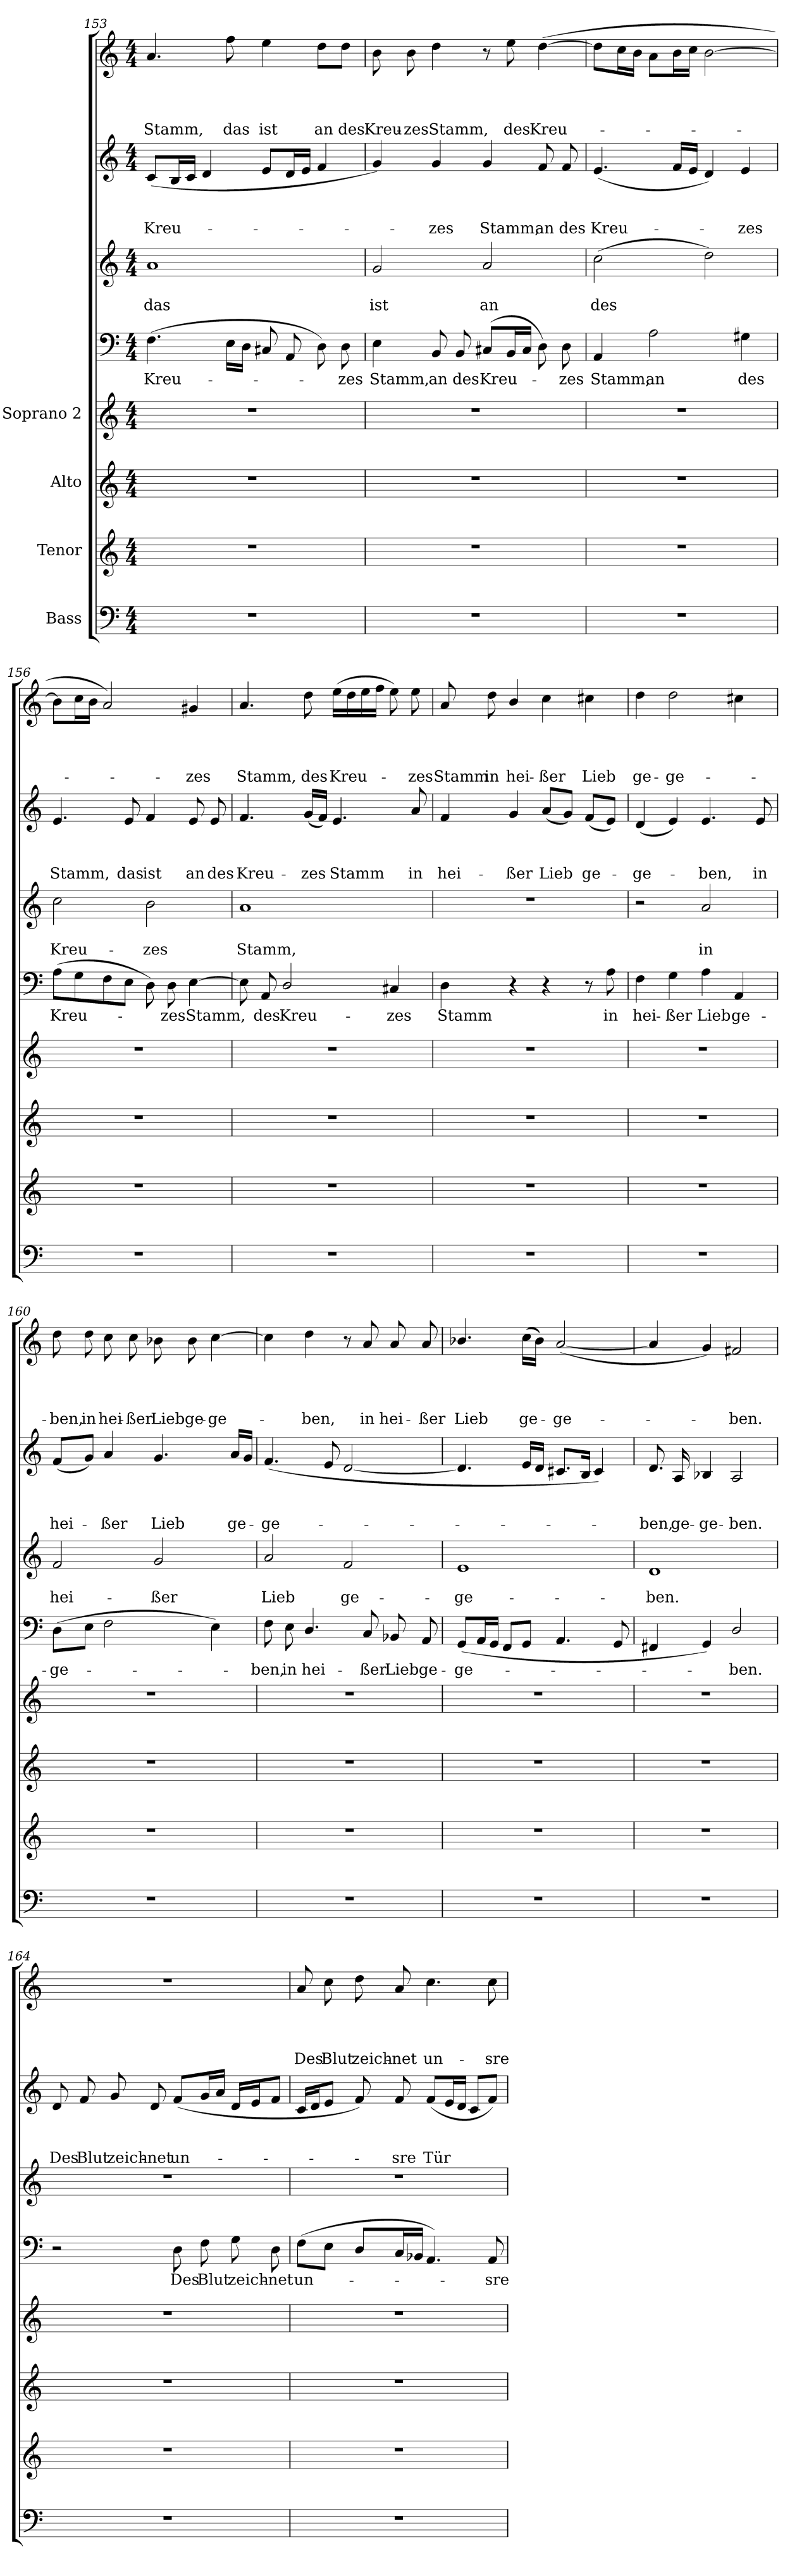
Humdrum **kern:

**kern	**kern	**kern	**kern	**kern	**text	**kern	**text	**text	**kern	**text	**text	**text	**kern	**text	**text	**text	**text
*part8	*part7	*part6	*part5	*part4	*part4	*part3	*part3	*part3	*part2	*part2	*part2	*part2	*part1	*part1	*part1	*part1	*part1
*staff8	*staff7	*staff6	*staff5	*staff4	*staff4	*staff3	*staff3	*staff3	*staff2	*staff2	*staff2	*staff2	*staff1	*staff1	*staff1	*staff1	*staff1
*I"Bass	*I"Tenor	*I"Alto	*I"Soprano 2	*	*	*	*	*	*	*	*	*	*	*	*	*	*
*clefF4	*clefG2	*clefG2	*clefG2	*clefF4	*	*clefG2	*	*	*clefG2	*	*	*	*clefG2	*	*	*	*
*	*ITrd7c12	*	*	*	*	*ITrd7c12	*	*	*	*	*	*	*	*	*	*	*
*k[]	*k[]	*k[]	*k[]	*k[]	*	*k[]	*	*	*k[]	*	*	*	*k[]	*	*	*	*
*C:	*C:	*C:	*C:	*C:	*	*C:	*	*	*C:	*	*	*	*C:	*	*	*	*
*M4/4	*M4/4	*M4/4	*M4/4	*M4/4	*	*M4/4	*	*	*M4/4	*	*	*	*M4/4	*	*	*	*
=153	=153	=153	=153	=153	=153	=153	=153	=153	=153	=153	=153	=153	=153	=153	=153	=153	=153
!	!	!	!	!	!LO:LY:b	!	!	!LO:LY:b	!	!	!	!LO:LY:b	!	!	!	!	!LO:LY:b
1r	1r	1r	1r	(>4.F\	Kreu-	1A	.	das	(<8c/L	.	.	Kreu-	4.a/	.	.	.	Stamm,
.	.	.	.	.	.	.	.	.	16B/L	.	.	.	.	.	.	.	.
.	.	.	.	.	.	.	.	.	16c/JJ	.	.	.	.	.	.	.	.
.	.	.	.	.	.	.	.	.	4d/	.	.	.	.	.	.	.	.
!	!	!	!	!	!	!	!	!	!	!	!	!	!	!	!	!	!LO:LY:b
.	.	.	.	16E\LL	.	.	.	.	.	.	.	.	8ff\	.	.	.	das
.	.	.	.	16D\JJ	.	.	.	.	.	.	.	.	.	.	.	.	.
!	!	!	!	!	!	!	!	!	!	!	!	!	!	!	!	!	!LO:LY:b
.	.	.	.	8C#X/	.	.	.	.	8e/L	.	.	.	4ee\	.	.	.	ist
.	.	.	.	8AA/	.	.	.	.	16d/L	.	.	.	.	.	.	.	.
.	.	.	.	.	.	.	.	.	16e/JJ	.	.	.	.	.	.	.	.
!	!	!	!	!	!	!	!	!	!	!	!	!	!	!	!	!	!LO:LY:b
.	.	.	.	8D\)	.	.	.	.	4f/	.	.	.	8dd\L	.	.	.	an
!	!	!	!	!	!LO:LY:b	!	!	!	!	!	!	!	!	!	!	!	!LO:LY:b
.	.	.	.	8D\	-zes	.	.	.	.	.	.	.	8dd\J	.	.	.	des
!!LO:LB:g=z
=154	=154	=154	=154	=154	=154	=154	=154	=154	=154	=154	=154	=154	=154	=154	=154	=154	=154
!	!	!	!	!	!LO:LY:b	!	!	!LO:LY:b	!	!	!	!	!	!	!	!	!LO:LY:b
1r	1r	1r	1r	4E\	Stamm,	2G/	.	ist	4g/)	.	.	.	8b\	.	.	.	Kreu-
!	!	!	!	!	!	!	!	!	!	!	!	!	!	!	!	!	!LO:LY:b
.	.	.	.	.	.	.	.	.	.	.	.	.	8b\	.	.	.	-zes
!	!	!	!	!	!LO:LY:b	!	!	!	!	!	!	!LO:LY:b	!	!	!	!	!LO:LY:b
.	.	.	.	8BB/	an	.	.	.	4g/	.	.	-zes	4dd\	.	.	.	Stamm,
!	!	!	!	!	!LO:LY:b	!	!	!	!	!	!	!	!	!	!	!	!
.	.	.	.	8BB/	des	.	.	.	.	.	.	.	.	.	.	.	.
!	!	!	!	!	!LO:LY:b	!	!	!LO:LY:b	!	!	!	!LO:LY:b	!	!	!	!	!
.	.	.	.	(>8C#X/L	Kreu-	2A/	.	an	4g/	.	.	Stamm,	8r	.	.	.	.
!	!	!	!	!	!	!	!	!	!	!	!	!	!	!	!	!	!LO:LY:b
.	.	.	.	16BB/L	.	.	.	.	.	.	.	.	8ee\	.	.	.	des
.	.	.	.	16C#/JJ	.	.	.	.	.	.	.	.	.	.	.	.	.
!	!	!	!	!	!	!	!	!	!	!	!	!LO:LY:b	!	!	!	!	!LO:LY:b
.	.	.	.	8D\)	.	.	.	.	8f/	.	.	an	(>[>4dd\	.	.	.	Kreu-
!	!	!	!	!	!LO:LY:b	!	!	!	!	!	!	!LO:LY:b	!	!	!	!	!
.	.	.	.	8D\	-zes	.	.	.	8f/	.	.	des	.	.	.	.	.
=155	=155	=155	=155	=155	=155	=155	=155	=155	=155	=155	=155	=155	=155	=155	=155	=155	=155
!	!	!	!	!	!LO:LY:b	!	!	!LO:LY:b	!	!	!	!LO:LY:b	!	!	!	!	!
1r	1r	1r	1r	4AA/	Stamm,	(>2c\	.	des	(<4.e/	.	.	Kreu-	8dd\L]	.	.	.	.
.	.	.	.	.	.	.	.	.	.	.	.	.	16cc\L	.	.	.	.
.	.	.	.	.	.	.	.	.	.	.	.	.	16b\JJ	.	.	.	.
!	!	!	!	!	!LO:LY:b	!	!	!	!	!	!	!	!	!	!	!	!
.	.	.	.	2A\	an	.	.	.	.	.	.	.	8a\L	.	.	.	.
.	.	.	.	.	.	.	.	.	16f/LL	.	.	.	16b\L	.	.	.	.
.	.	.	.	.	.	.	.	.	16e/JJ	.	.	.	16cc\JJ	.	.	.	.
.	.	.	.	.	.	2d\)	.	.	4d/)	.	.	.	[>2b\	.	.	.	.
!	!	!	!	!	!LO:LY:b	!	!	!	!	!	!	!LO:LY:b	!	!	!	!	!
.	.	.	.	4G#X\	des	.	.	.	4e/	.	.	-zes	.	.	.	.	.
=156	=156	=156	=156	=156	=156	=156	=156	=156	=156	=156	=156	=156	=156	=156	=156	=156	=156
!	!	!	!	!	!LO:LY:b	!	!	!LO:LY:b	!	!	!	!LO:LY:b	!	!	!	!	!
1r	1r	1r	1r	(>8A\L	Kreu-	2c\	.	Kreu-	4.e/	.	.	Stamm,	8b\L]	.	.	.	.
.	.	.	.	8G\	.	.	.	.	.	.	.	.	16cc\L	.	.	.	.
.	.	.	.	.	.	.	.	.	.	.	.	.	16b\JJ	.	.	.	.
.	.	.	.	8F\	.	.	.	.	.	.	.	.	2a/)	.	.	.	.
!	!	!	!	!	!	!	!	!	!	!	!	!LO:LY:b	!	!	!	!	!
.	.	.	.	8E\J	.	.	.	.	8e/	.	.	das	.	.	.	.	.
!	!	!	!	!	!	!	!	!LO:LY:b	!	!	!	!LO:LY:b	!	!	!	!	!
.	.	.	.	8D\)	.	2B\	.	-zes	4f/	.	.	ist	.	.	.	.	.
!	!	!	!	!	!LO:LY:b	!	!	!	!	!	!	!	!	!	!	!	!
.	.	.	.	8D\	-zes	.	.	.	.	.	.	.	.	.	.	.	.
!	!	!	!	!	!LO:LY:b	!	!	!	!	!	!	!LO:LY:b	!	!	!	!	!LO:LY:b
.	.	.	.	[>4E\	Stamm,	.	.	.	8e/	.	.	an	4g#X/	.	.	.	-zes
!	!	!	!	!	!	!	!	!	!	!	!	!LO:LY:b	!	!	!	!	!
.	.	.	.	.	.	.	.	.	8e/	.	.	des	.	.	.	.	.
!!LO:LB:g=z
=157	=157	=157	=157	=157	=157	=157	=157	=157	=157	=157	=157	=157	=157	=157	=157	=157	=157
!	!	!	!	!	!	!	!	!LO:LY:b	!	!	!	!LO:LY:b	!	!	!	!	!LO:LY:b
1r	1r	1r	1r	8E\]	.	1A	.	Stamm,	4.f/	.	.	Kreu-	4.a/	.	.	.	Stamm,
!	!	!	!	!	!LO:LY:b	!	!	!	!	!	!	!	!	!	!	!	!
.	.	.	.	8AA/	des	.	.	.	.	.	.	.	.	.	.	.	.
!	!	!	!	!	!LO:LY:b	!	!	!	!	!	!	!	!	!	!	!	!
.	.	.	.	2D/	Kreu-	.	.	.	.	.	.	.	.	.	.	.	.
!	!	!	!	!	!	!	!	!	!	!	!	!LO:LY:b	!	!	!	!	!LO:LY:b
.	.	.	.	.	.	.	.	.	(<16g/LL	.	.	-zes	8dd\	.	.	.	des
.	.	.	.	.	.	.	.	.	16f/JJ)	.	.	.	.	.	.	.	.
!	!	!	!	!	!	!	!	!	!	!	!	!LO:LY:b	!	!	!	!	!LO:LY:b
.	.	.	.	.	.	.	.	.	4.e/	.	.	Stamm	(>16ee\LL	.	.	.	Kreu-
.	.	.	.	.	.	.	.	.	.	.	.	.	16dd\	.	.	.	.
.	.	.	.	.	.	.	.	.	.	.	.	.	16ee\	.	.	.	.
.	.	.	.	.	.	.	.	.	.	.	.	.	16ff\JJ	.	.	.	.
!	!	!	!	!	!LO:LY:b	!	!	!	!	!	!	!	!	!	!	!	!
.	.	.	.	4C#X/	-zes	.	.	.	.	.	.	.	8ee\)	.	.	.	.
!	!	!	!	!	!	!	!	!	!	!	!	!LO:LY:b	!	!	!	!	!LO:LY:b
.	.	.	.	.	.	.	.	.	8a/	.	.	in	8ee\	.	.	.	-zes
=158	=158	=158	=158	=158	=158	=158	=158	=158	=158	=158	=158	=158	=158	=158	=158	=158	=158
!	!	!	!	!	!LO:LY:b	!	!	!	!	!	!	!LO:LY:b	!	!	!	!	!LO:LY:b
1r	1r	1r	1r	4D\	Stamm	1r	.	.	4f/	.	.	hei-	8a/	.	.	.	Stamm
!	!	!	!	!	!	!	!	!	!	!	!	!	!	!	!	!	!LO:LY:b
.	.	.	.	.	.	.	.	.	.	.	.	.	8dd\	.	.	.	in
!	!	!	!	!	!	!	!	!	!	!	!	!LO:LY:b	!	!	!	!	!LO:LY:b
.	.	.	.	4r	.	.	.	.	4g/	.	.	-ßer	4b/	.	.	.	hei-
!	!	!	!	!	!	!	!	!	!	!	!	!LO:LY:b	!	!	!	!	!LO:LY:b
.	.	.	.	4r	.	.	.	.	(<8a/L	.	.	Lieb	4cc\	.	.	.	-ßer
.	.	.	.	.	.	.	.	.	8g/J)	.	.	.	.	.	.	.	.
!	!	!	!	!	!	!	!	!	!	!	!	!LO:LY:b	!	!	!	!	!LO:LY:b
.	.	.	.	8r	.	.	.	.	(<8f/L	.	.	ge-	4cc#X\	.	.	.	Lieb
!	!	!	!	!	!LO:LY:b	!	!	!	!	!	!	!	!	!	!	!	!
.	.	.	.	8A\	in	.	.	.	8e/J)	.	.	.	.	.	.	.	.
=159	=159	=159	=159	=159	=159	=159	=159	=159	=159	=159	=159	=159	=159	=159	=159	=159	=159
!	!	!	!	!	!LO:LY:b	!	!	!	!	!	!	!LO:LY:b	!	!	!	!	!LO:LY:b
1r	1r	1r	1r	4F\	hei-	2r	.	.	(<4d/	.	.	-ge-	4dd\	.	.	.	ge-
!	!	!	!	!	!LO:LY:b	!	!	!	!	!	!	!	!	!	!	!	!LO:LY:b
.	.	.	.	4G\	-ßer	.	.	.	4e/)	.	.	.	2dd\	.	.	.	-ge-
!	!	!	!	!	!LO:LY:b	!	!	!LO:LY:b	!	!	!	!LO:LY:b	!	!	!	!	!
.	.	.	.	4A\	Lieb	2A/	.	in	4.e/	.	.	-ben,	.	.	.	.	.
!	!	!	!	!	!LO:LY:b	!	!	!	!	!	!	!	!	!	!	!	!
.	.	.	.	4AA/	ge-	.	.	.	.	.	.	.	4cc#X\	.	.	.	.
!	!	!	!	!	!	!	!	!	!	!	!	!LO:LY:b	!	!	!	!	!
.	.	.	.	.	.	.	.	.	8e/	.	.	in	.	.	.	.	.
!!LO:LB:g=z
=160	=160	=160	=160	=160	=160	=160	=160	=160	=160	=160	=160	=160	=160	=160	=160	=160	=160
!	!	!	!	!	!LO:LY:b	!	!	!LO:LY:b	!	!	!	!LO:LY:b	!	!	!	!	!LO:LY:b
1r	1r	1r	1r	(>8D\L	-ge-	2F/	.	hei-	(<8f/L	.	.	hei-	8dd\	.	.	.	-ben,
!	!	!	!	!	!	!	!	!	!	!	!	!	!	!	!	!	!LO:LY:b
.	.	.	.	8E\J	.	.	.	.	8g/J)	.	.	.	8dd\	.	.	.	in
!	!	!	!	!	!	!	!	!	!	!	!	!LO:LY:b	!	!	!	!	!LO:LY:b
.	.	.	.	2F\	.	.	.	.	4a/	.	.	-ßer	8cc\	.	.	.	hei-
!	!	!	!	!	!	!	!	!	!	!	!	!	!	!	!	!	!LO:LY:b
.	.	.	.	.	.	.	.	.	.	.	.	.	8cc\	.	.	.	-ßer
!	!	!	!	!	!	!	!	!LO:LY:b	!	!	!	!LO:LY:b	!	!	!	!	!LO:LY:b
.	.	.	.	.	.	2G/	.	-ßer	4.g/	.	.	Lieb	8b-X\	.	.	.	Lieb
!	!	!	!	!	!	!	!	!	!	!	!	!	!	!	!	!	!LO:LY:b
.	.	.	.	.	.	.	.	.	.	.	.	.	8b-\	.	.	.	ge-
!	!	!	!	!	!	!	!	!	!	!	!	!	!	!	!	!	!LO:LY:b
.	.	.	.	4E\)	.	.	.	.	.	.	.	.	[>4cc\	.	.	.	-ge-
!	!	!	!	!	!	!	!	!	!	!	!	!LO:LY:b	!	!	!	!	!
.	.	.	.	.	.	.	.	.	16a/LL	.	.	ge-	.	.	.	.	.
.	.	.	.	.	.	.	.	.	16g/JJ	.	.	.	.	.	.	.	.
=161	=161	=161	=161	=161	=161	=161	=161	=161	=161	=161	=161	=161	=161	=161	=161	=161	=161
!	!	!	!	!	!LO:LY:b	!	!	!LO:LY:b	!	!	!	!LO:LY:b	!	!	!	!	!
1r	1r	1r	1r	8F\	-ben,	2A/	.	Lieb	(<4.f/	.	.	-ge-	4cc\]	.	.	.	.
!	!	!	!	!	!LO:LY:b	!	!	!	!	!	!	!	!	!	!	!	!
.	.	.	.	8E\	in	.	.	.	.	.	.	.	.	.	.	.	.
!	!	!	!	!	!LO:LY:b	!	!	!	!	!	!	!	!	!	!	!	!LO:LY:b
.	.	.	.	4.D/	hei-	.	.	.	.	.	.	.	4dd\	.	.	.	-ben,
.	.	.	.	.	.	.	.	.	8e/	.	.	.	.	.	.	.	.
!	!	!	!	!	!	!	!	!LO:LY:b	!	!	!	!	!	!	!	!	!
.	.	.	.	.	.	2F/	.	ge-	[<2d/	.	.	.	8r	.	.	.	.
!	!	!	!	!	!LO:LY:b	!	!	!	!	!	!	!	!	!	!	!	!LO:LY:b
.	.	.	.	8C/	-ßer	.	.	.	.	.	.	.	8a/	.	.	.	in
!	!	!	!	!	!LO:LY:b	!	!	!	!	!	!	!	!	!	!	!	!LO:LY:b
.	.	.	.	8BB-X/	Lieb	.	.	.	.	.	.	.	8a/	.	.	.	hei-
!	!	!	!	!	!LO:LY:b	!	!	!	!	!	!	!	!	!	!	!	!LO:LY:b
.	.	.	.	8AA/	ge-	.	.	.	.	.	.	.	8a/	.	.	.	-ßer
=162	=162	=162	=162	=162	=162	=162	=162	=162	=162	=162	=162	=162	=162	=162	=162	=162	=162
!	!	!	!	!	!LO:LY:b	!	!	!LO:LY:b	!	!	!	!	!	!	!	!	!LO:LY:b
1r	1r	1r	1r	(<8GG/L	-ge-	1E	.	-ge-	4.d/]	.	.	.	4.b-X/	.	.	.	Lieb
.	.	.	.	16AA/L	.	.	.	.	.	.	.	.	.	.	.	.	.
.	.	.	.	16GG/JJ	.	.	.	.	.	.	.	.	.	.	.	.	.
.	.	.	.	8FF/L	.	.	.	.	.	.	.	.	.	.	.	.	.
!	!	!	!	!	!	!	!	!	!	!	!	!	!	!	!	!	!LO:LY:b
.	.	.	.	8GG/J	.	.	.	.	16e/LL	.	.	.	(>16cc\LL	.	.	.	ge-
.	.	.	.	.	.	.	.	.	16d/JJ	.	.	.	16b-\JJ)	.	.	.	.
!	!	!	!	!	!	!	!	!	!	!	!	!	!	!	!	!	!LO:LY:b
.	.	.	.	4.AA/	.	.	.	.	8.c#X/L	.	.	.	(<[<2a/	.	.	.	-ge-
.	.	.	.	.	.	.	.	.	16B/Jk	.	.	.	.	.	.	.	.
.	.	.	.	.	.	.	.	.	4c#/)	.	.	.	.	.	.	.	.
.	.	.	.	8GG/	.	.	.	.	.	.	.	.	.	.	.	.	.
=163	=163	=163	=163	=163	=163	=163	=163	=163	=163	=163	=163	=163	=163	=163	=163	=163	=163
!	!	!	!	!	!	!	!	!LO:LY:b	!	!	!	!LO:LY:b	!	!	!	!	!
1r	1r	1r	1r	4FF#X/	.	1D	.	-ben.	8.d/	.	.	-ben,	4a/]	.	.	.	.
!	!	!	!	!	!	!	!	!	!	!	!	!LO:LY:b	!	!	!	!	!
.	.	.	.	.	.	.	.	.	16A/	.	.	ge-	.	.	.	.	.
!	!	!	!	!	!	!	!	!	!	!	!	!LO:LY:b	!	!	!	!	!
.	.	.	.	4GG/)	.	.	.	.	4B-X/	.	.	-ge-	4g/)	.	.	.	.
!	!	!	!	!	!LO:LY:b	!	!	!	!	!	!	!LO:LY:b	!	!	!	!	!LO:LY:b
.	.	.	.	2D/	-ben.	.	.	.	2A/	.	.	-ben.	2f#X/	.	.	.	-ben.
!!LO:PB:g=z
=164	=164	=164	=164	=164	=164	=164	=164	=164	=164	=164	=164	=164	=164	=164	=164	=164	=164
!	!	!	!	!	!	!	!	!	!	!	!	!LO:LY:b	!	!	!	!	!
1r	1r	1r	1r	2r	.	1r	.	.	8d/	.	.	Des	1r	.	.	.	.
!	!	!	!	!	!	!	!	!	!	!	!	!LO:LY:b	!	!	!	!	!
.	.	.	.	.	.	.	.	.	8f/	.	.	Blut	.	.	.	.	.
!	!	!	!	!	!	!	!	!	!	!	!	!LO:LY:b	!	!	!	!	!
.	.	.	.	.	.	.	.	.	8g/	.	.	zeich-	.	.	.	.	.
!	!	!	!	!	!	!	!	!	!	!	!	!LO:LY:b	!	!	!	!	!
.	.	.	.	.	.	.	.	.	8d/	.	.	-net	.	.	.	.	.
!	!	!	!	!	!LO:LY:b	!	!	!	!	!	!	!LO:LY:b	!	!	!	!	!
.	.	.	.	8D\	Des	.	.	.	(<8f/L	.	.	un-	.	.	.	.	.
!	!	!	!	!	!LO:LY:b	!	!	!	!	!	!	!	!	!	!	!	!
.	.	.	.	8F\	Blut	.	.	.	16g/L	.	.	.	.	.	.	.	.
.	.	.	.	.	.	.	.	.	16a/JJ	.	.	.	.	.	.	.	.
!	!	!	!	!	!LO:LY:b	!	!	!	!	!	!	!	!	!	!	!	!
.	.	.	.	8G\	zeich-	.	.	.	16d/LL	.	.	.	.	.	.	.	.
.	.	.	.	.	.	.	.	.	16e/J	.	.	.	.	.	.	.	.
!	!	!	!	!	!LO:LY:b	!	!	!	!	!	!	!	!	!	!	!	!
.	.	.	.	8D\	-net	.	.	.	8f/J	.	.	.	.	.	.	.	.
=165	=165	=165	=165	=165	=165	=165	=165	=165	=165	=165	=165	=165	=165	=165	=165	=165	=165
!	!	!	!	!	!LO:LY:b	!	!	!	!	!	!	!	!	!	!	!	!LO:LY:b
1r	1r	1r	1r	(<8F\L	un-	1r	.	.	16c/LL	.	.	.	8a/	.	.	.	Des
.	.	.	.	.	.	.	.	.	16d/J	.	.	.	.	.	.	.	.
!	!	!	!	!	!	!	!	!	!	!	!	!	!	!	!	!	!LO:LY:b
.	.	.	.	8E\J	.	.	.	.	8e/J	.	.	.	8cc\	.	.	.	Blut
!	!	!	!	!	!	!	!	!	!	!	!	!	!	!	!	!	!LO:LY:b
.	.	.	.	8D/L	.	.	.	.	8f/)	.	.	.	8dd\	.	.	.	zeich-
!	!	!	!	!	!	!	!	!	!	!	!	!LO:LY:b	!	!	!	!	!LO:LY:b
.	.	.	.	16C/L	.	.	.	.	8f/	.	.	-sre	8a/	.	.	.	-net
.	.	.	.	16BB-X/JJ	.	.	.	.	.	.	.	.	.	.	.	.	.
!	!	!	!	!	!	!	!	!	!	!	!	!LO:LY:b	!	!	!	!	!LO:LY:b
.	.	.	.	4.AA/)	.	.	.	.	(<8f/L	.	.	Tür	4.cc\	.	.	.	un-
.	.	.	.	.	.	.	.	.	16e/L	.	.	.	.	.	.	.	.
.	.	.	.	.	.	.	.	.	16d/JJ	.	.	.	.	.	.	.	.
.	.	.	.	.	.	.	.	.	8c/L	.	.	.	.	.	.	.	.
!	!	!	!	!	!LO:LY:b	!	!	!	!	!	!	!	!	!	!	!	!LO:LY:b
.	.	.	.	8AA/	-sre	.	.	.	8f/J)	.	.	.	8cc\	.	.	.	-sre
=	=	=	=	=	=	=	=	=	=	=	=	=	=	=	=	=	=
*-	*-	*-	*-	*-	*-	*-	*-	*-	*-	*-	*-	*-	*-	*-	*-	*-	*-
